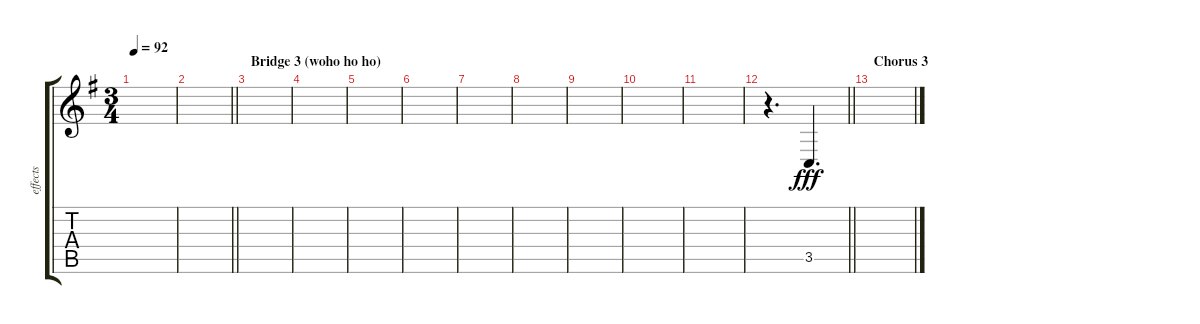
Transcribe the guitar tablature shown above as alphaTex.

\track ("effects" "effects") {instrument electricpiano1}
\staff {score tabs}
\tuning (E4 B3 G3 D3 A2 E2) {hide}
\ts (3 4)
\tempo 92
\clef g2
\ks g
|
\barLineRight lightlight
|
\section ("" "Bridge 3 (woho ho ho)")
|
|
|
|
|
|
|
|
|
\barLineRight lightlight
r.4{d} 3.5.4{d dy fff} |
\section ("" "Chorus 3")
